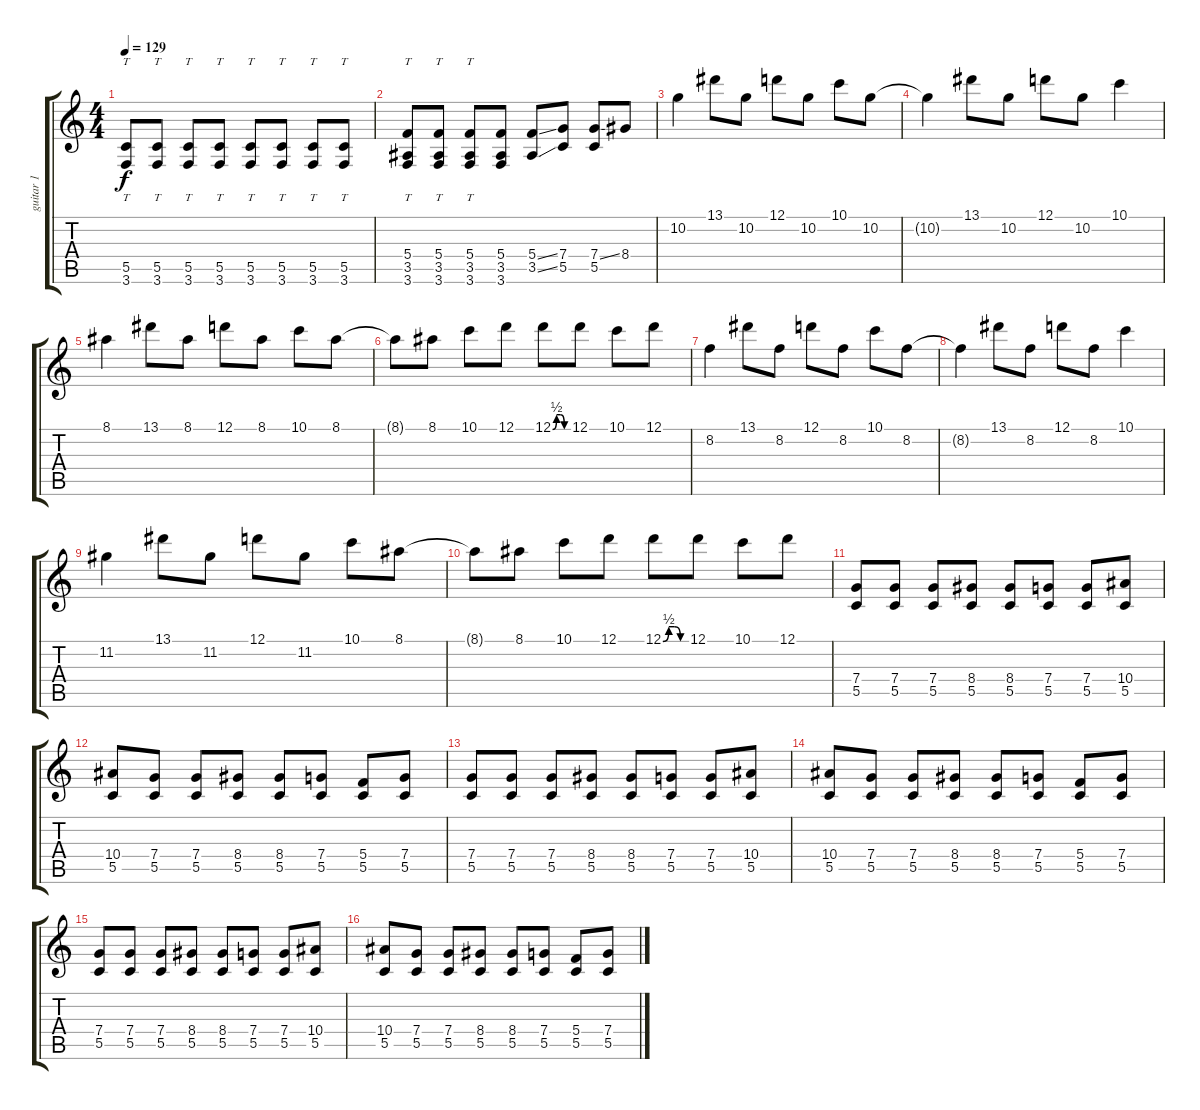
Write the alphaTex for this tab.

\track ("guitar 1" "guitar 1") {instrument overdrivenguitar}
\staff {score tabs}
\tuning (D4 A3 F3 C3 G2 D2) {hide}
\ts (4 4)
\tempo 129
\clef g2
\ks c
(5.5 3.6).8{tt dy f} (5.5 3.6).8{tt} (5.5 3.6).8{tt} (5.5 3.6).8{tt} (5.5 3.6).8{tt} (5.5 3.6).8{tt} (5.5 3.6).8{tt} (5.5 3.6).8{tt} |
(5.4 3.5 3.6).8{tt} (5.4 3.5 3.6).8{tt} (5.4 3.5 3.6).8{tt} (5.4 3.5 3.6).8 (5.4{ss} 3.5{ss}).8 (7.4 5.5).8 (7.4{ss} 5.5).8 8.4.8 |
10.2.4{volume 10 instrument distortionguitar} 13.1.8 10.2.8 12.1.8 10.2.8 10.1.8 10.2.8 |
10.2{t}.4 13.1.8 10.2.8 12.1.8 10.2.8 10.1.4 |
8.1.4 13.1.8 8.1.8 12.1.8 8.1.8 10.1.8 8.1.8 |
8.1{t}.8 8.1.8 10.1.8 12.1.8 12.1{be (custom 0 0 15 2 30 2 45 0 60 0)}.8 12.1.8 10.1.8 12.1.8 |
8.2.4 13.1.8 8.2.8 12.1.8 8.2.8 10.1.8 8.2.8 |
8.2{t}.4 13.1.8 8.2.8 12.1.8 8.2.8 10.1.4 |
11.2.4 13.1.8 11.2.8 12.1.8 11.2.8 10.1.8 8.1.8 |
8.1{t}.8 8.1.8 10.1.8 12.1.8 12.1{be (custom 0 0 15 2 30 2 45 0 60 0)}.8 12.1.8 10.1.8 12.1.8 |
(7.4 5.5).8{volume 13 instrument overdrivenguitar} (7.4 5.5).8 (7.4 5.5).8 (8.4 5.5).8 (8.4 5.5).8 (7.4 5.5).8 (7.4 5.5).8 (10.4 5.5).8 |
(10.4 5.5).8 (7.4 5.5).8 (7.4 5.5).8 (8.4 5.5).8 (8.4 5.5).8 (7.4 5.5).8 (5.4 5.5).8 (7.4 5.5).8 |
(7.4 5.5).8 (7.4 5.5).8 (7.4 5.5).8 (8.4 5.5).8 (8.4 5.5).8 (7.4 5.5).8 (7.4 5.5).8 (10.4 5.5).8 |
(10.4 5.5).8 (7.4 5.5).8 (7.4 5.5).8 (8.4 5.5).8 (8.4 5.5).8 (7.4 5.5).8 (5.4 5.5).8 (7.4 5.5).8 |
(7.4 5.5).8 (7.4 5.5).8 (7.4 5.5).8 (8.4 5.5).8 (8.4 5.5).8 (7.4 5.5).8 (7.4 5.5).8 (10.4 5.5).8 |
(10.4 5.5).8 (7.4 5.5).8 (7.4 5.5).8 (8.4 5.5).8 (8.4 5.5).8 (7.4 5.5).8 (5.4 5.5).8 (7.4 5.5).8
